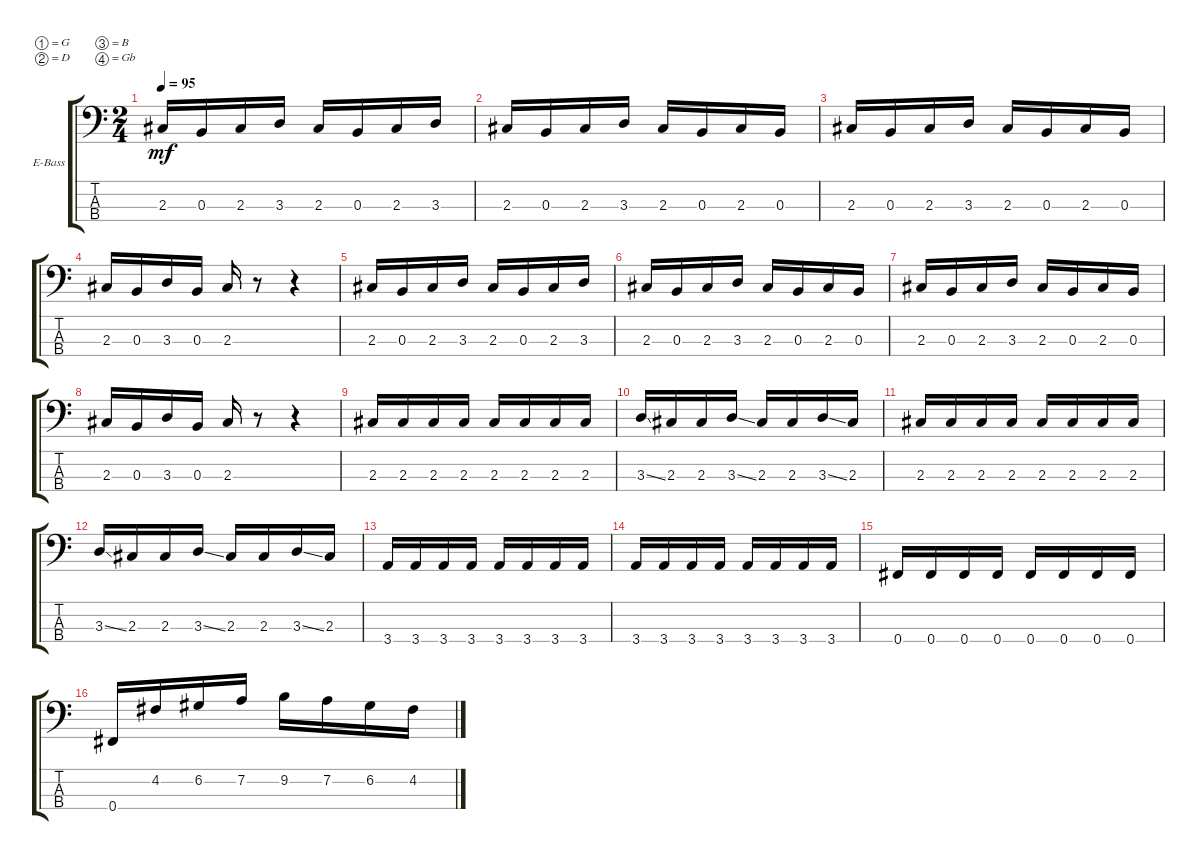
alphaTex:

\bracketExtendMode groupsimilarinstruments
\firstSystemTrackNameOrientation horizontal
\otherSystemsTrackNameOrientation horizontal
\track ("Electric Bass" "E-Bass") {instrument electricbassfinger}
\staff {score tabs}
\tuning (G2 D2 B1 Gb1)
\ts (2 4)
\tempo 95
\clef f4
\scale
0.333333
\ks c
2.3.16{dy mf} 0.3.16 2.3.16 3.3.16 2.3.16 0.3.16 2.3.16 3.3.16 |
\scale
0.333333 2.3.16 0.3.16 2.3.16 3.3.16 2.3.16 0.3.16 2.3.16 0.3.16 |
\scale
0.333333 2.3.16 0.3.16 2.3.16 3.3.16 2.3.16 0.3.16 2.3.16 0.3.16 |
\scale
0.333333 2.3.16 0.3.16 3.3.16 0.3.16 2.3.16 r.8 r.4 |
\scale
0.333333 2.3.16 0.3.16 2.3.16 3.3.16 2.3.16 0.3.16 2.3.16 3.3.16 |
\scale
0.333333 2.3.16 0.3.16 2.3.16 3.3.16 2.3.16 0.3.16 2.3.16 0.3.16 |
\scale
0.333333 2.3.16 0.3.16 2.3.16 3.3.16 2.3.16 0.3.16 2.3.16 0.3.16 |
\scale
0.333333 2.3.16 0.3.16 3.3.16 0.3.16 2.3.16 r.8 r.4 |
\beaming (8 2 2)
\scale
0.333333 2.3.16 2.3.16 2.3.16 2.3.16 2.3.16 2.3.16 2.3.16 2.3.16 |
\scale
0.333333 3.3{ss}.16 2.3.16 2.3.16 3.3{ss}.16 2.3.16 2.3.16 3.3{ss}.16 2.3.16 |
\scale
0.333333 2.3.16 2.3.16 2.3.16 2.3.16 2.3.16 2.3.16 2.3.16 2.3.16 |
\scale
0.333333 3.3{ss}.16 2.3.16 2.3.16 3.3{ss}.16 2.3.16 2.3.16 3.3{ss}.16 2.3.16 |
\scale
0.333333 3.4.16 3.4.16 3.4.16 3.4.16 3.4.16 3.4.16 3.4.16 3.4.16 |
\scale
0.333333 3.4.16 3.4.16 3.4.16 3.4.16 3.4.16 3.4.16 3.4.16 3.4.16 |
\scale
0.333333 0.4.16 0.4.16 0.4.16 0.4.16 0.4.16 0.4.16 0.4.16 0.4.16 |
\scale
0.333333 0.4.16 4.2.16 6.2.16 7.2.16 9.2.16 7.2.16 6.2.16 4.2.16
